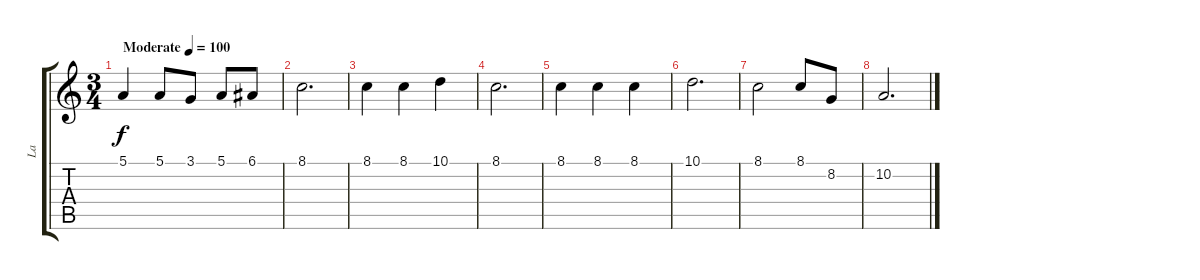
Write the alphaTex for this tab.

\track ("La" "La") {instrument acousticgrandpiano}
\staff {score tabs}
\tuning (E4 B3 G3 D3 A2 E2) {hide}
\ts (3 4)
\tempo (100 "Moderate")
\clef g2
\ks c
5.1.4{dy f instrument acousticgrandpiano} 5.1.8 3.1.8 5.1.8 6.1.8 |
8.1.2{d} |
8.1.4 8.1.4 10.1.4 |
8.1.2{d} |
8.1.4 8.1.4 8.1.4 |
10.1.2{d} |
8.1.2 8.1.8 8.2.8 |
10.2.2{d}
